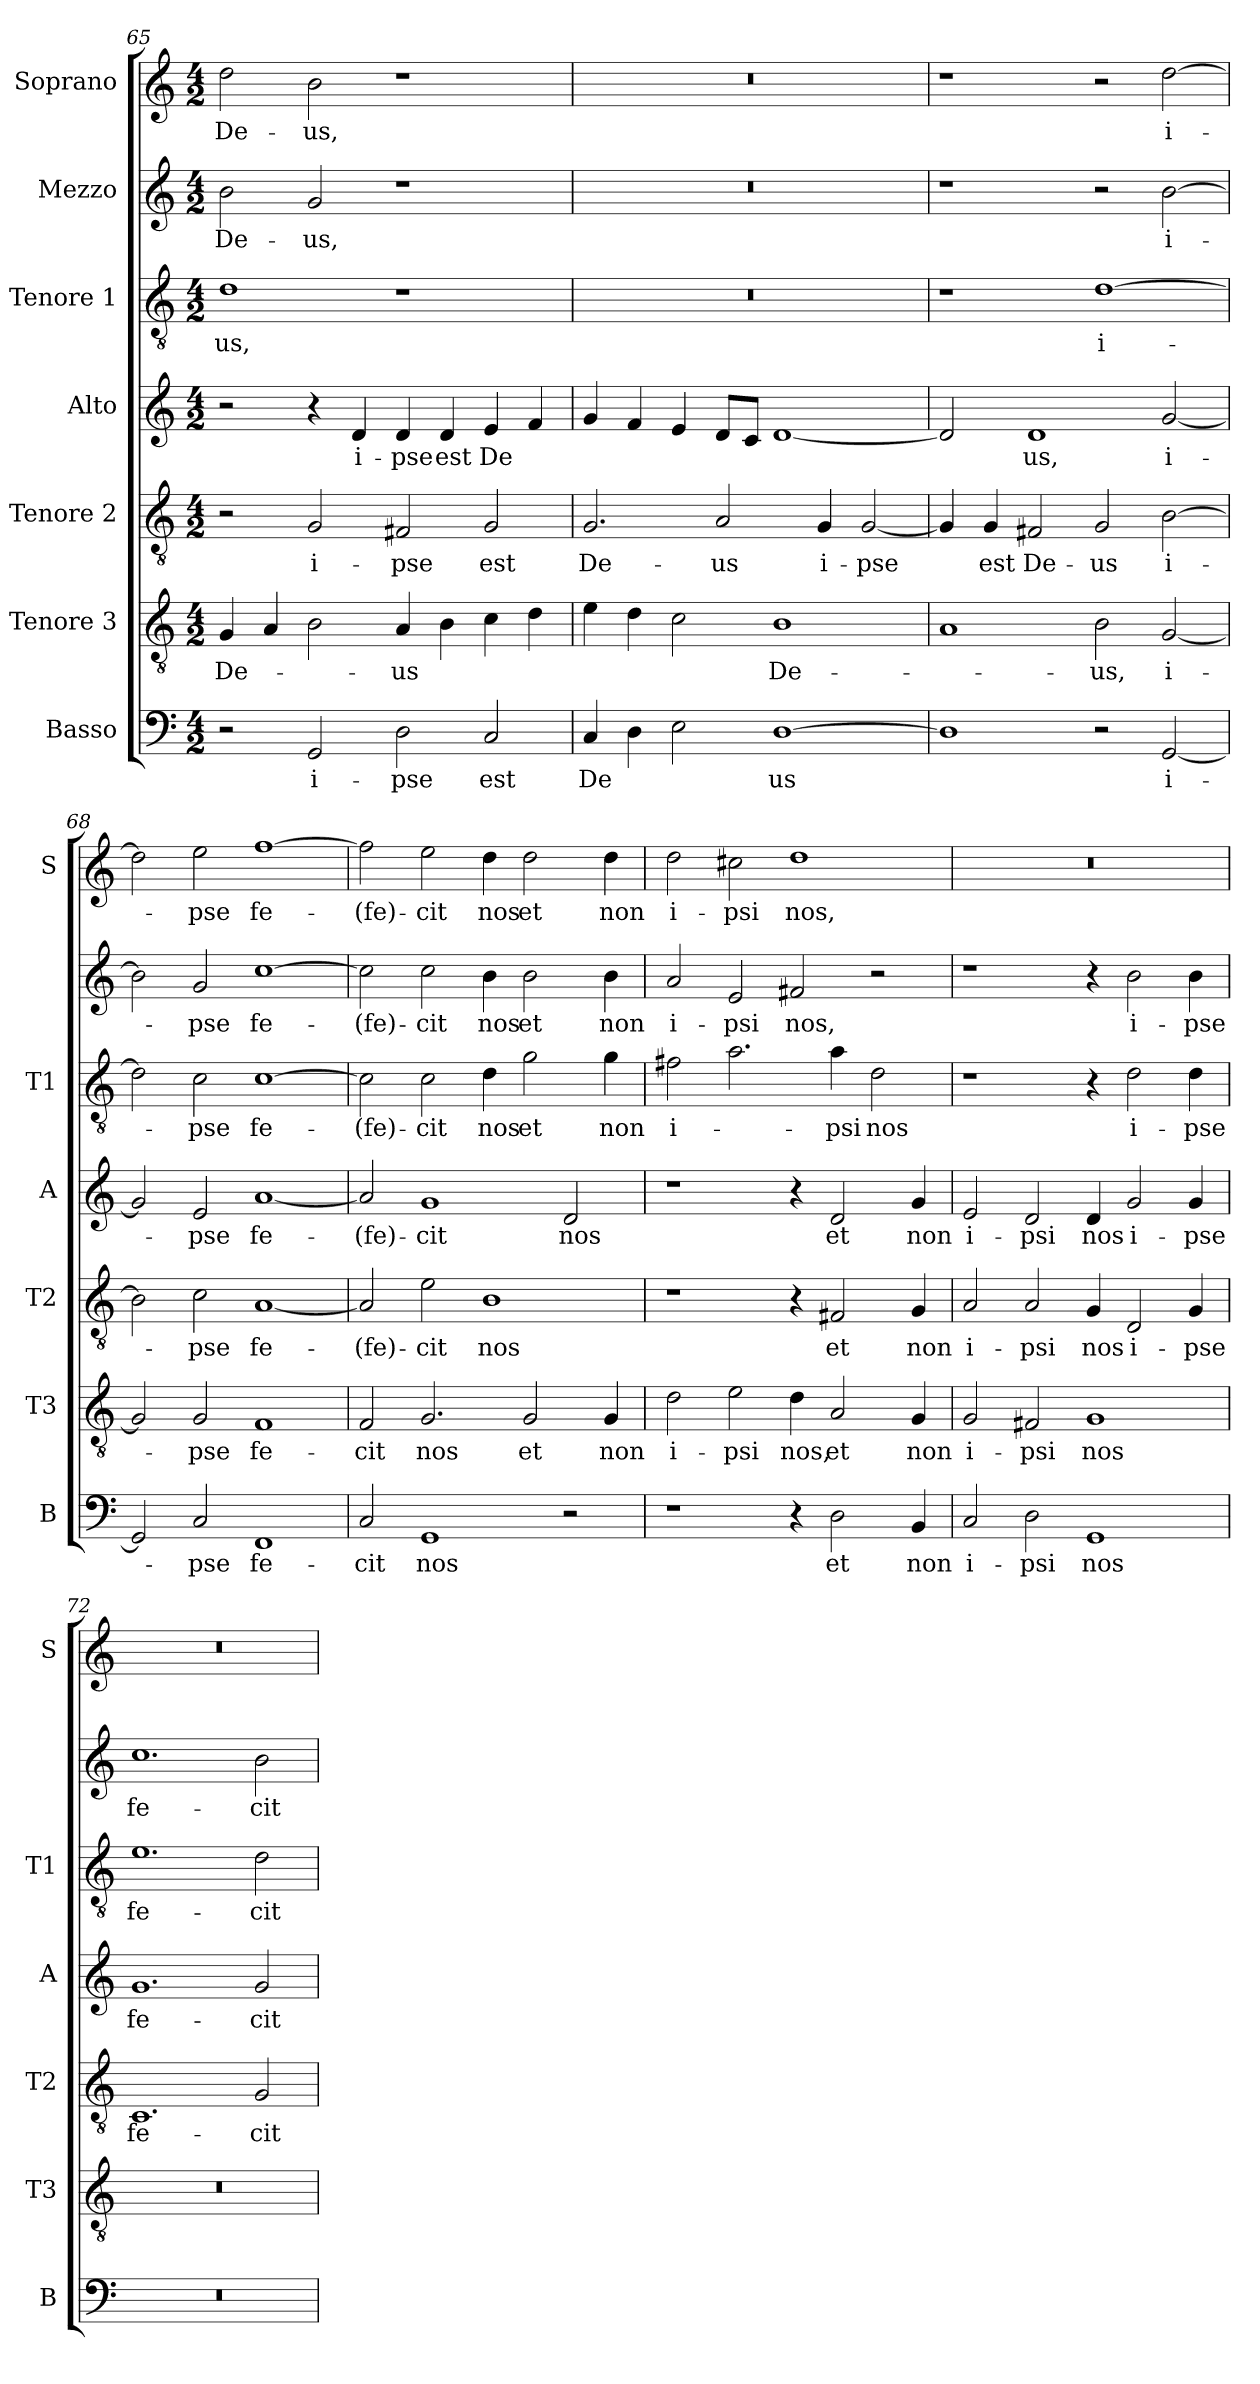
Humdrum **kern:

**kern	**text	**kern	**text	**kern	**text	**kern	**text	**kern	**text	**kern	**text	**kern	**text
*part7	*part7	*part6	*part6	*part5	*part5	*part4	*part4	*part3	*part3	*part2	*part2	*part1	*part1
*staff7	*staff7	*staff6	*staff6	*staff5	*staff5	*staff4	*staff4	*staff3	*staff3	*staff2	*staff2	*staff1	*staff1
*I"Basso	*	*I"Tenore 3	*	*I"Tenore 2	*	*I"Alto	*	*I"Tenore 1	*	*I"Mezzo	*	*I"Soprano	*
*I'B	*	*I'T3	*	*I'T2	*	*I'A	*	*I'T1	*	*	*	*I'S	*
*clefF4	*	*clefGv2	*	*clefGv2	*	*clefG2	*	*clefGv2	*	*clefG2	*	*clefG2	*
*k[]	*	*k[]	*	*k[]	*	*k[]	*	*k[]	*	*k[]	*	*k[]	*
*C:	*	*C:	*	*C:	*	*C:	*	*C:	*	*C:	*	*C:	*
*M4/2	*	*M4/2	*	*M4/2	*	*M4/2	*	*M4/2	*	*M4/2	*	*M4/2	*
=65	=65	=65	=65	=65	=65	=65	=65	=65	=65	=65	=65	=65	=65
2r	.	4G/	De-	2r	.	2r	.	1d	-us,	2b\	De-	2dd\	De-
.	.	4A/	.	.	.	.	.	.	.	.	.	.	.
2GG/	i-	2B\	.	2G/	i-	4r	.	.	.	2g/	-us,	2b\	-us,
.	.	.	.	.	.	4d/	i-	.	.	.	.	.	.
2D\	-pse	4A/	-us	2F#X/	-pse	4d/	-pse	1r	.	1r	.	1r	.
.	.	4B\	.	.	.	4d/	est	.	.	.	.	.	.
2C/	est	4c\	.	2G/	est	4e/	De	.	.	.	.	.	.
.	.	4d\	.	.	.	4f/	.	.	.	.	.	.	.
=66	=66	=66	=66	=66	=66	=66	=66	=66	=66	=66	=66	=66	=66
4C/	De	4e\	.	2.G/	De-	4g/	.	0r	.	0r	.	0r	.
4D\	.	4d\	.	.	.	4f/	.	.	.	.	.	.	.
2E\	.	2c\	.	.	.	4e/	.	.	.	.	.	.	.
.	.	.	.	2A/	-us	8d/L	.	.	.	.	.	.	.
.	.	.	.	.	.	8c/J	.	.	.	.	.	.	.
[1D	us	1B	De-	.	.	[1d	.	.	.	.	.	.	.
.	.	.	.	4G/	i-	.	.	.	.	.	.	.	.
.	.	.	.	[2G/	-pse	.	.	.	.	.	.	.	.
=67	=67	=67	=67	=67	=67	=67	=67	=67	=67	=67	=67	=67	=67
1D]	.	1A	.	4G/]	.	2d/]	.	1r	.	1r	.	1r	.
.	.	.	.	4G/	est	.	.	.	.	.	.	.	.
.	.	.	.	2F#X/	De-	1d	us,	.	.	.	.	.	.
2r	.	2B\	-us,	2G/	-us	.	.	[1d	i-	2r	.	2r	.
[2GG/	i-	[2G/	i-	[2B\	i-	[2g/	i-	.	.	[2b\	i-	[2dd\	i-
=68	=68	=68	=68	=68	=68	=68	=68	=68	=68	=68	=68	=68	=68
2GG/]	.	2G/]	.	2B\]	.	2g/]	.	2d\]	.	2b\]	.	2dd\]	.
2C/	-pse	2G/	-pse	2c\	-pse	2e/	-pse	2c\	-pse	2g/	-pse	2ee\	-pse
1FF	fe-	1F	fe-	[1A	fe-	[1a	fe-	[1c	fe-	[1cc	fe-	[1ff	fe-
!!LO:PB:g=z
=69	=69	=69	=69	=69	=69	=69	=69	=69	=69	=69	=69	=69	=69
2C/	-cit	2F/	-cit	2A/]	(fe)-	2a/]	(fe)-	2c\]	(fe)-	2cc\]	(fe)-	2ff\]	(fe)-
1GG	nos	2.G/	nos	2e\	-cit	1g	-cit	2c\	-cit	2cc\	-cit	2ee\	-cit
.	.	.	.	1B	nos	.	.	4d\	nos	4b\	nos	4dd\	nos
.	.	2G/	et	.	.	.	.	2g\	et	2b\	et	2dd\	et
2r	.	.	.	.	.	2d/	nos	.	.	.	.	.	.
.	.	4G/	non	.	.	.	.	4g\	non	4b\	non	4dd\	non
=70	=70	=70	=70	=70	=70	=70	=70	=70	=70	=70	=70	=70	=70
1r	.	2d\	i-	1r	.	1r	.	2f#X\	i-	2a/	i-	2dd\	i-
.	.	2e\	-psi	.	.	.	.	2.a\	.	2e/	-psi	2cc#X\	-psi
4r	.	4d\	nos,	4r	.	4r	.	.	.	2f#X/	nos,	1dd	nos,
2D\	et	2A/	et	2F#X/	et	2d/	et	4a\	-psi	.	.	.	.
.	.	.	.	.	.	.	.	2d\	nos	2r	.	.	.
4BB/	non	4G/	non	4G/	non	4g/	non	.	.	.	.	.	.
=71	=71	=71	=71	=71	=71	=71	=71	=71	=71	=71	=71	=71	=71
2C/	i-	2G/	i-	2A/	i-	2e/	i-	1r	.	1r	.	0r	.
2D\	-psi	2F#X/	-psi	2A/	-psi	2d/	-psi	.	.	.	.	.	.
1GG	nos	1G	nos	4G/	nos	4d/	nos	4r	.	4r	.	.	.
.	.	.	.	2D/	i-	2g/	i-	2d\	i-	2b\	i-	.	.
.	.	.	.	4G/	-pse	4g/	-pse	4d\	-pse	4b\	-pse	.	.
=72	=72	=72	=72	=72	=72	=72	=72	=72	=72	=72	=72	=72	=72
0r	.	0r	.	1.C	fe-	1.g	fe-	1.e	fe-	1.cc	fe-	0r	.
.	.	.	.	2G/	-cit	2g/	-cit	2d\	-cit	2b\	-cit	.	.
=	=	=	=	=	=	=	=	=	=	=	=	=	=
*-	*-	*-	*-	*-	*-	*-	*-	*-	*-	*-	*-	*-	*-
